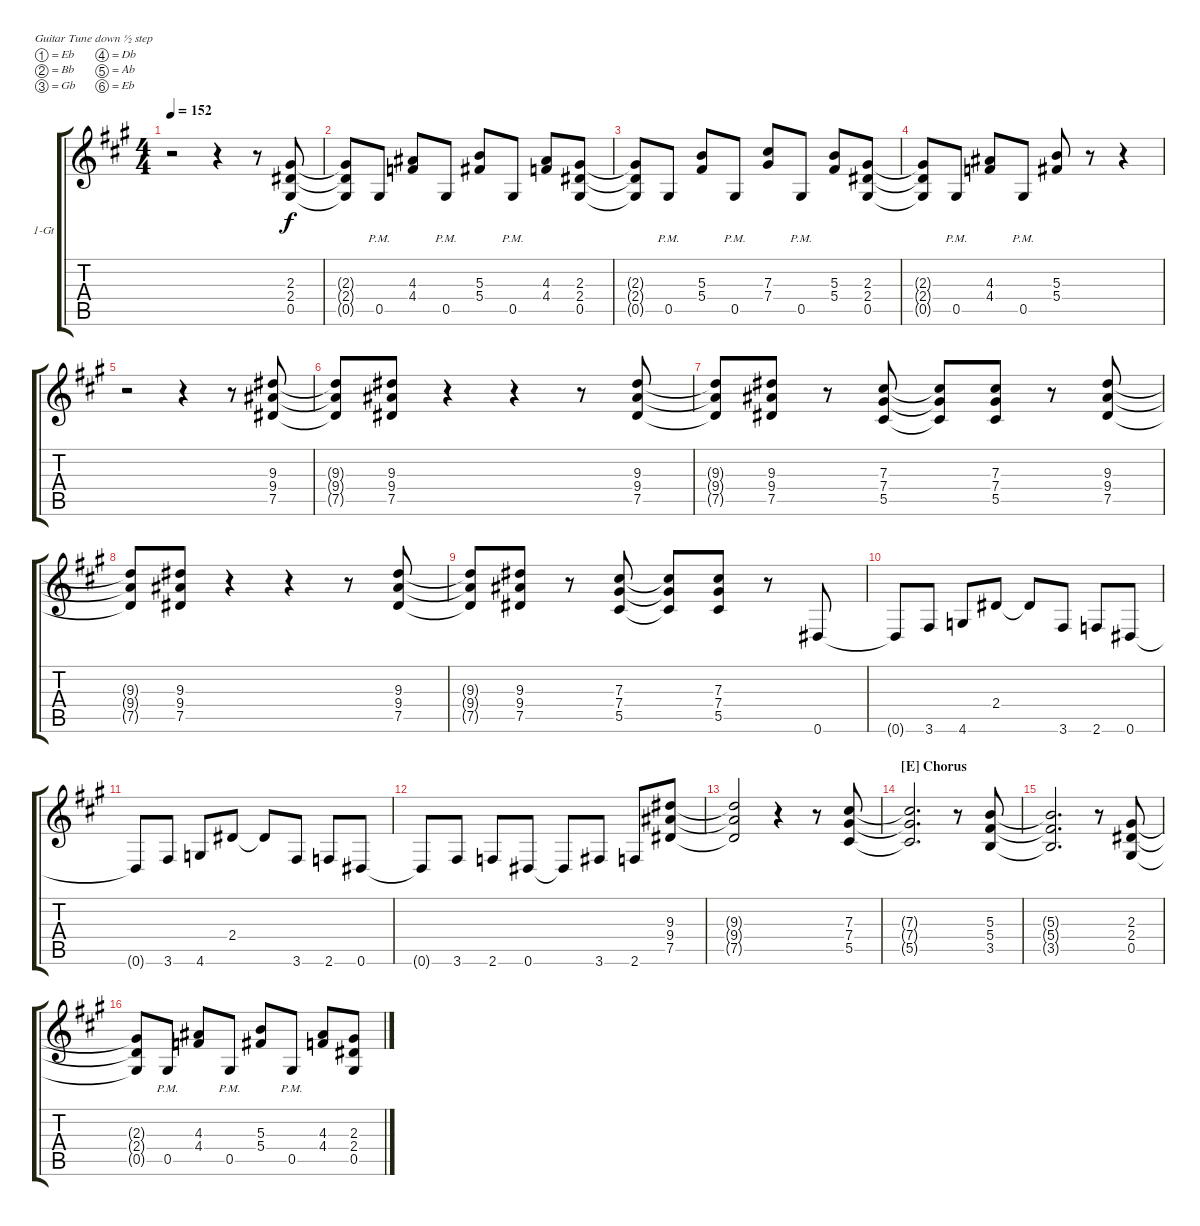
\defaultSystemsLayout 4
\bracketExtendMode groupsimilarinstruments
\firstSystemTrackNameOrientation horizontal
\otherSystemsTrackNameOrientation horizontal
\track ("Guitar 1" "1-Gt") {instrument distortionguitar}
\staff {score tabs}
\tuning (Eb4 Bb3 Gb3 Db3 Ab2 Eb2)
\ts (4 4)
\tempo 152
\clef g2
\scale
1.07062
\ks a
r.2{dy f} r.4 r.8 (0.5 2.4 2.3).8 |
\scale
0.929382 (0.5{t} 2.4{t} 2.3{t}).8 0.5{pm}.8 (4.4 4.3).8 0.5{pm}.8 (5.4 5.3).8 0.5{pm}.8 (4.4 4.3).8 (0.5 2.4 2.3).8 |
\scale
1.07062 (0.5{t} 2.4{t} 2.3{t}).8 0.5{pm}.8 (5.4 5.3).8 0.5{pm}.8 (7.4 7.3).8 0.5{pm}.8 (5.4 5.3).8 (0.5 2.4 2.3).8 |
\scale
0.929382 (0.5{t} 2.4{t} 2.3{t}).8 0.5{pm}.8 (4.4 4.3).8 0.5{pm}.8 (5.4 5.3).8 r.8 r.4 |
\scale
1.07062 r.2 r.4 r.8 (7.5 9.4 9.3).8 |
\scale
0.929382 (7.5{t} 9.4{t} 9.3{t}).8 (7.5 9.4 9.3).8 r.4 r.4 r.8 (7.5 9.4 9.3).8 |
\scale
1.07062 (7.5{t} 9.4{t} 9.3{t}).8 (7.5 9.4 9.3).8 r.8 (5.5 7.4 7.3).8 (5.5{t} 7.4{t} 7.3{t}).8 (5.5 7.4 7.3).8 r.8 (7.5 9.4 9.3).8 |
\scale
0.929382 (7.5{t} 9.4{t} 9.3{t}).8 (7.5 9.4 9.3).8 r.4 r.4 r.8 (7.5 9.4 9.3).8 |
\scale
1.07062 (7.5{t} 9.4{t} 9.3{t}).8 (7.5 9.4 9.3).8 r.8 (5.5 7.4 7.3).8 (5.5{t} 7.4{t} 7.3{t}).8 (5.5 7.4 7.3).8 r.8 0.6.8 |
\scale
0.929382 0.6{t}.8 3.6.8 4.6.8 2.4.8 2.4{t}.8 3.6.8 2.6.8 0.6.8 |
\scale
1.07062 0.6{t}.8 3.6.8 4.6.8 2.4.8 2.4{t}.8 3.6.8 2.6.8 0.6.8 |
\scale
0.929382 0.6{t}.8 3.6.8 2.6.8 0.6.8 0.6{t}.8 3.6.8 2.6.8 (7.5 9.3 9.4).8 |
\scale
1.07062 (7.5{t} 9.4{t} 9.3{t}).2 r.4 r.8 (5.5 7.4 7.3).8 |
\section ("E" "Chorus")
\scale
0.929382 (5.5{t} 7.4{t} 7.3{t}).2{d} r.8 (3.5 5.4 5.3).8 |
\scale
1.07062 (3.5{t} 5.4{t} 5.3{t}).2{d} r.8 (0.5 2.4 2.3).8 |
\scale
0.929382 (0.5{t} 2.4{t} 2.3{t}).8 0.5{pm}.8 (4.4 4.3).8 0.5{pm}.8 (5.4 5.3).8 0.5{pm}.8 (4.4 4.3).8 (0.5 2.4 2.3).8
